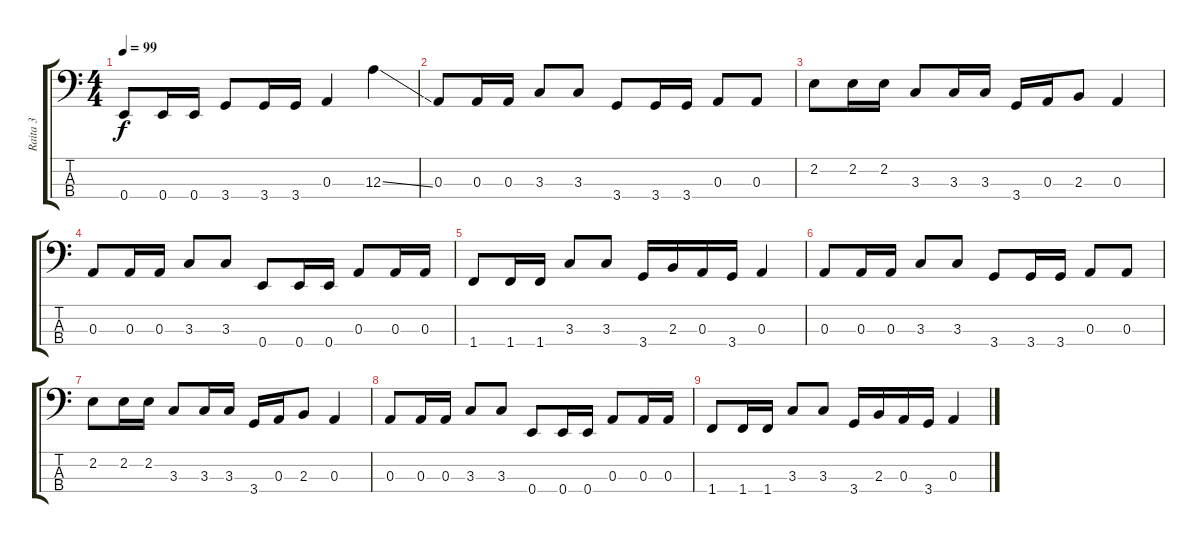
\track ("Raita 3" "Raita 3") {instrument electricbasspick}
\staff {score tabs}
\tuning (G2 D2 A1 E1) {hide}
\ts (4 4)
\tempo 99
\clef f4
\ks c
0.4.8{dy f} 0.4.16 0.4.16 3.4.8 3.4.16 3.4.16 0.3.4 12.3{ss}.4 |
0.3.8 0.3.16 0.3.16 3.3.8 3.3.8 3.4.8 3.4.16 3.4.16 0.3.8 0.3.8 |
2.2.8 2.2.16 2.2.16 3.3.8 3.3.16 3.3.16 3.4.16 0.3.16 2.3.8 0.3.4 |
0.3.8 0.3.16 0.3.16 3.3.8 3.3.8 0.4.8 0.4.16 0.4.16 0.3.8 0.3.16 0.3.16 |
1.4.8 1.4.16 1.4.16 3.3.8 3.3.8 3.4.16 2.3.16 0.3.16 3.4.16 0.3.4 |
0.3.8 0.3.16 0.3.16 3.3.8 3.3.8 3.4.8 3.4.16 3.4.16 0.3.8 0.3.8 |
2.2.8 2.2.16 2.2.16 3.3.8 3.3.16 3.3.16 3.4.16 0.3.16 2.3.8 0.3.4 |
0.3.8 0.3.16 0.3.16 3.3.8 3.3.8 0.4.8 0.4.16 0.4.16 0.3.8 0.3.16 0.3.16 |
1.4.8 1.4.16 1.4.16 3.3.8 3.3.8 3.4.16 2.3.16 0.3.16 3.4.16 0.3.4
